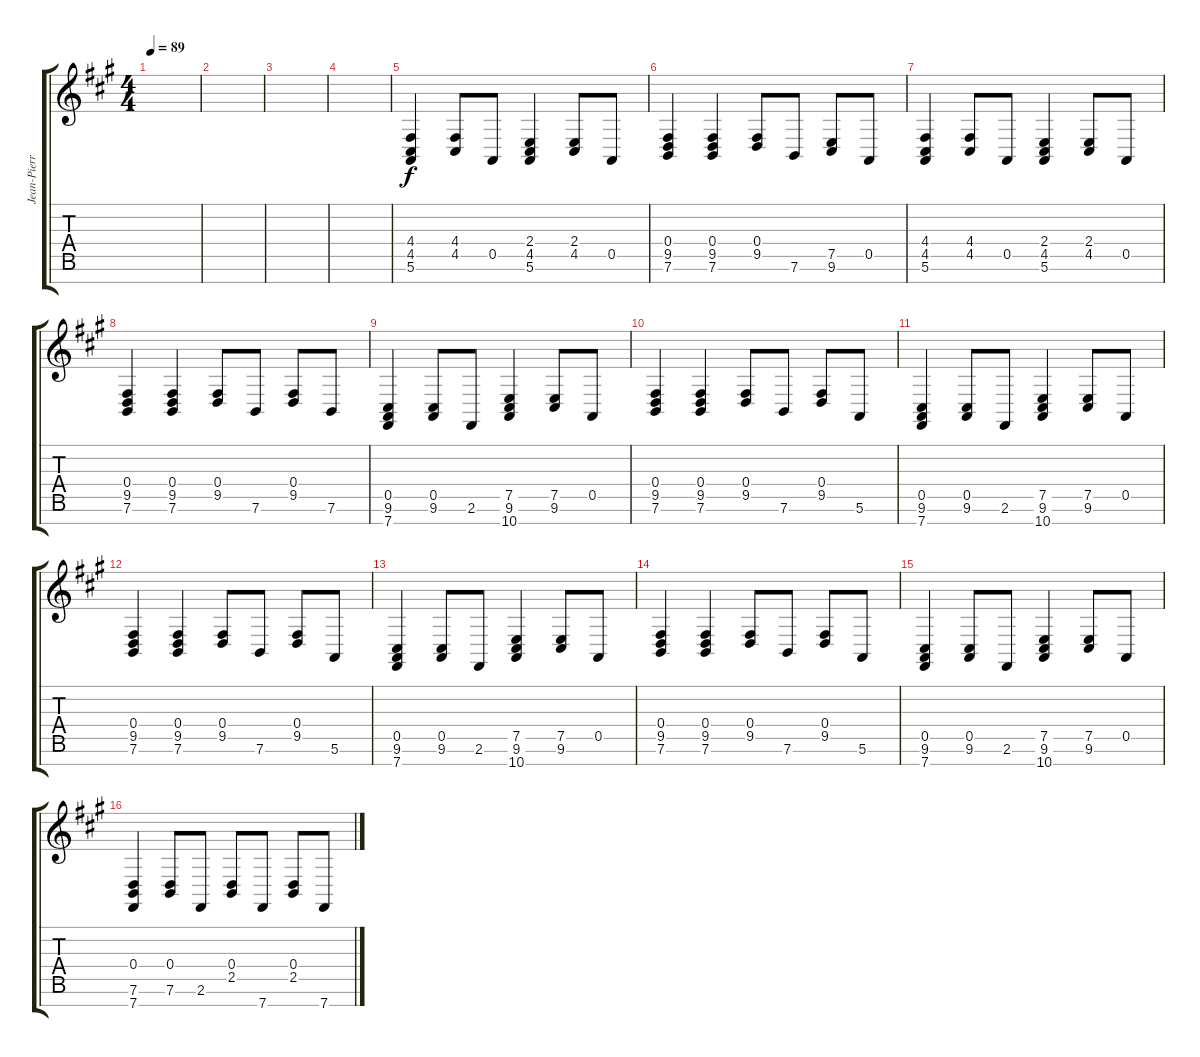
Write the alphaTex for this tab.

\track ("Jean-Pierre Pilot" "Jean-Pierr") {instrument electricgrandpiano}
\staff {score tabs}
\tuning (E4 B3 G3 D3 A2 E2 B1) {hide}
\ts (4 4)
\tempo 89
\clef g2
\ks a
|
|
|
|
(4.4 4.5 5.6).4 (4.4 4.5).8 0.5.8 (2.4 4.5 5.6).4 (2.4 4.5).8 0.5.8 |
(0.4 9.5 7.6).4 (0.4 9.5 7.6).4 (0.4 9.5).8 7.6.8 (7.5 9.6).8 0.5.8 |
(4.4 4.5 5.6).4 (4.4 4.5).8 0.5.8 (2.4 4.5 5.6).4 (2.4 4.5).8 0.5.8 |
(0.4 9.5 7.6).4 (0.4 9.5 7.6).4 (0.4 9.5).8 7.6.8 (0.4 9.5).8 7.6.8 |
(0.5 9.6 7.7).4 (0.5 9.6).8 2.6.8 (7.5 9.6 10.7).4 (7.5 9.6).8 0.5.8 |
(0.4 9.5 7.6).4 (0.4 9.5 7.6).4 (0.4 9.5).8 7.6.8 (0.4 9.5).8 5.6.8 |
(0.5 9.6 7.7).4 (0.5 9.6).8 2.6.8 (7.5 9.6 10.7).4 (7.5 9.6).8 0.5.8 |
(0.4 9.5 7.6).4 (0.4 9.5 7.6).4 (0.4 9.5).8 7.6.8 (0.4 9.5).8 5.6.8 |
(0.5 9.6 7.7).4 (0.5 9.6).8 2.6.8 (7.5 9.6 10.7).4 (7.5 9.6).8 0.5.8 |
(0.4 9.5 7.6).4 (0.4 9.5 7.6).4 (0.4 9.5).8 7.6.8 (0.4 9.5).8 5.6.8 |
(0.5 9.6 7.7).4 (0.5 9.6).8 2.6.8 (7.5 9.6 10.7).4 (7.5 9.6).8 0.5.8 |
(0.4 7.6 7.7).4 (0.4 7.6).8 2.6.8 (0.4 2.5).8 7.7.8 (0.4 2.5).8 7.7.8
